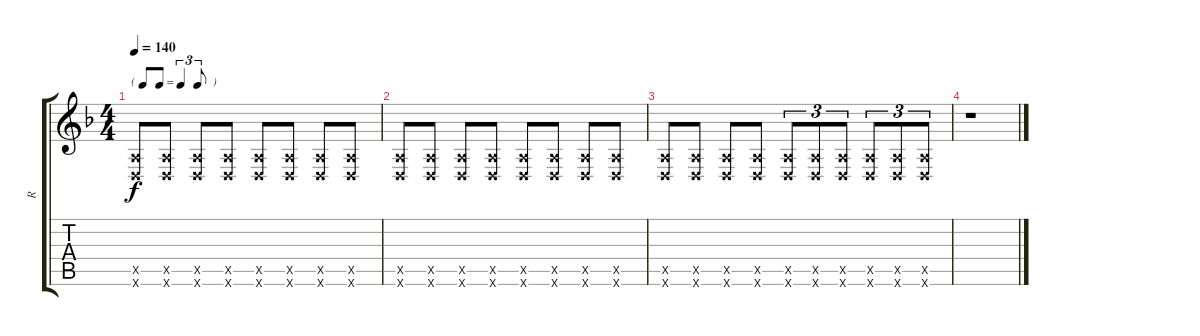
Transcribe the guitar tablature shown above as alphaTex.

\track ("R" "R") {instrument acousticguitarsteel}
\staff {score tabs}
\tuning (E4 B3 G3 D3 A2 D2) {hide}
\ts (4 4)
\tf triplet8th
\tempo 140
\clef g2
\ks dminor
(0.5{x} 0.6{x}).8{dy f} (0.5{x} 0.6{x}).8 (0.5{x} 0.6{x}).8 (0.5{x} 0.6{x}).8 (0.5{x} 0.6{x}).8 (0.5{x} 0.6{x}).8 (0.5{x} 0.6{x}).8 (0.5{x} 0.6{x}).8 |
(0.5{x} 0.6{x}).8 (0.5{x} 0.6{x}).8 (0.5{x} 0.6{x}).8 (0.5{x} 0.6{x}).8 (0.5{x} 0.6{x}).8 (0.5{x} 0.6{x}).8 (0.5{x} 0.6{x}).8 (0.5{x} 0.6{x}).8 |
(0.5{x} 0.6{x}).8 (0.5{x} 0.6{x}).8 (0.5{x} 0.6{x}).8 (0.5{x} 0.6{x}).8 (0.5{x} 0.6{x}).8{tu (3 2)} (0.5{x} 0.6{x}).8{tu (3 2)} (0.5{x} 0.6{x}).8{tu (3 2)} (0.5{x} 0.6{x}).8{tu (3 2)} (0.5{x} 0.6{x}).8{tu (3 2)} (0.5{x} 0.6{x}).8{tu (3 2)} |
r.1
